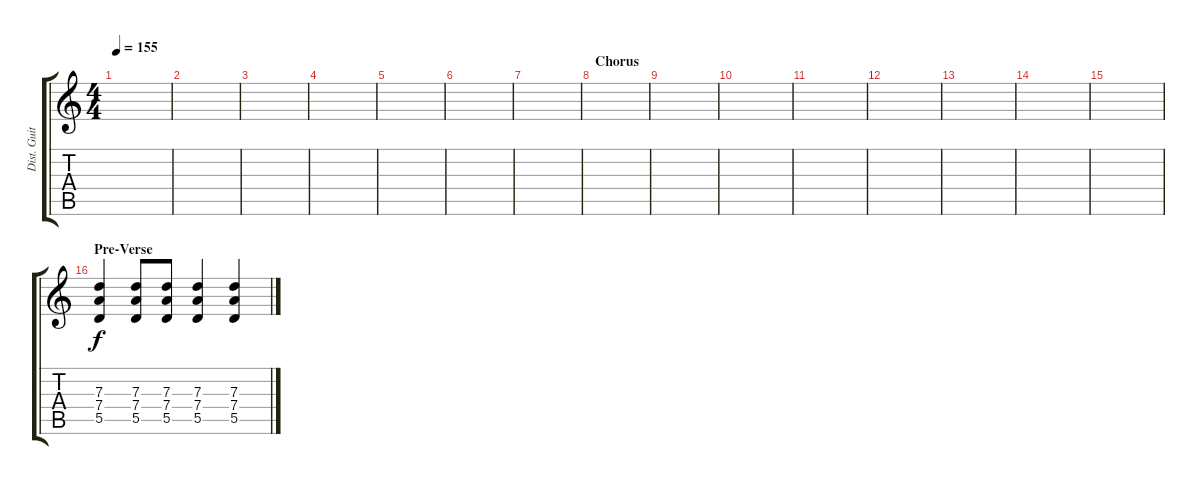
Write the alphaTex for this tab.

\track ("Dist. Guitar 2" "Dist. Guit") {instrument distortionguitar}
\staff {score tabs}
\tuning (E4 B3 G3 D3 A2 E2) {hide}
\ts (4 4)
\tempo 155
\clef g2
\ks c
|
|
|
|
|
|
|
\section ("" "Chorus")
|
|
|
|
|
|
|
|
\section ("" "Pre-Verse")
(7.3 7.4 5.5).4 (7.3 7.4 5.5).8 (7.3 7.4 5.5).8 (7.3 7.4 5.5).4 (7.3 7.4 5.5).4
